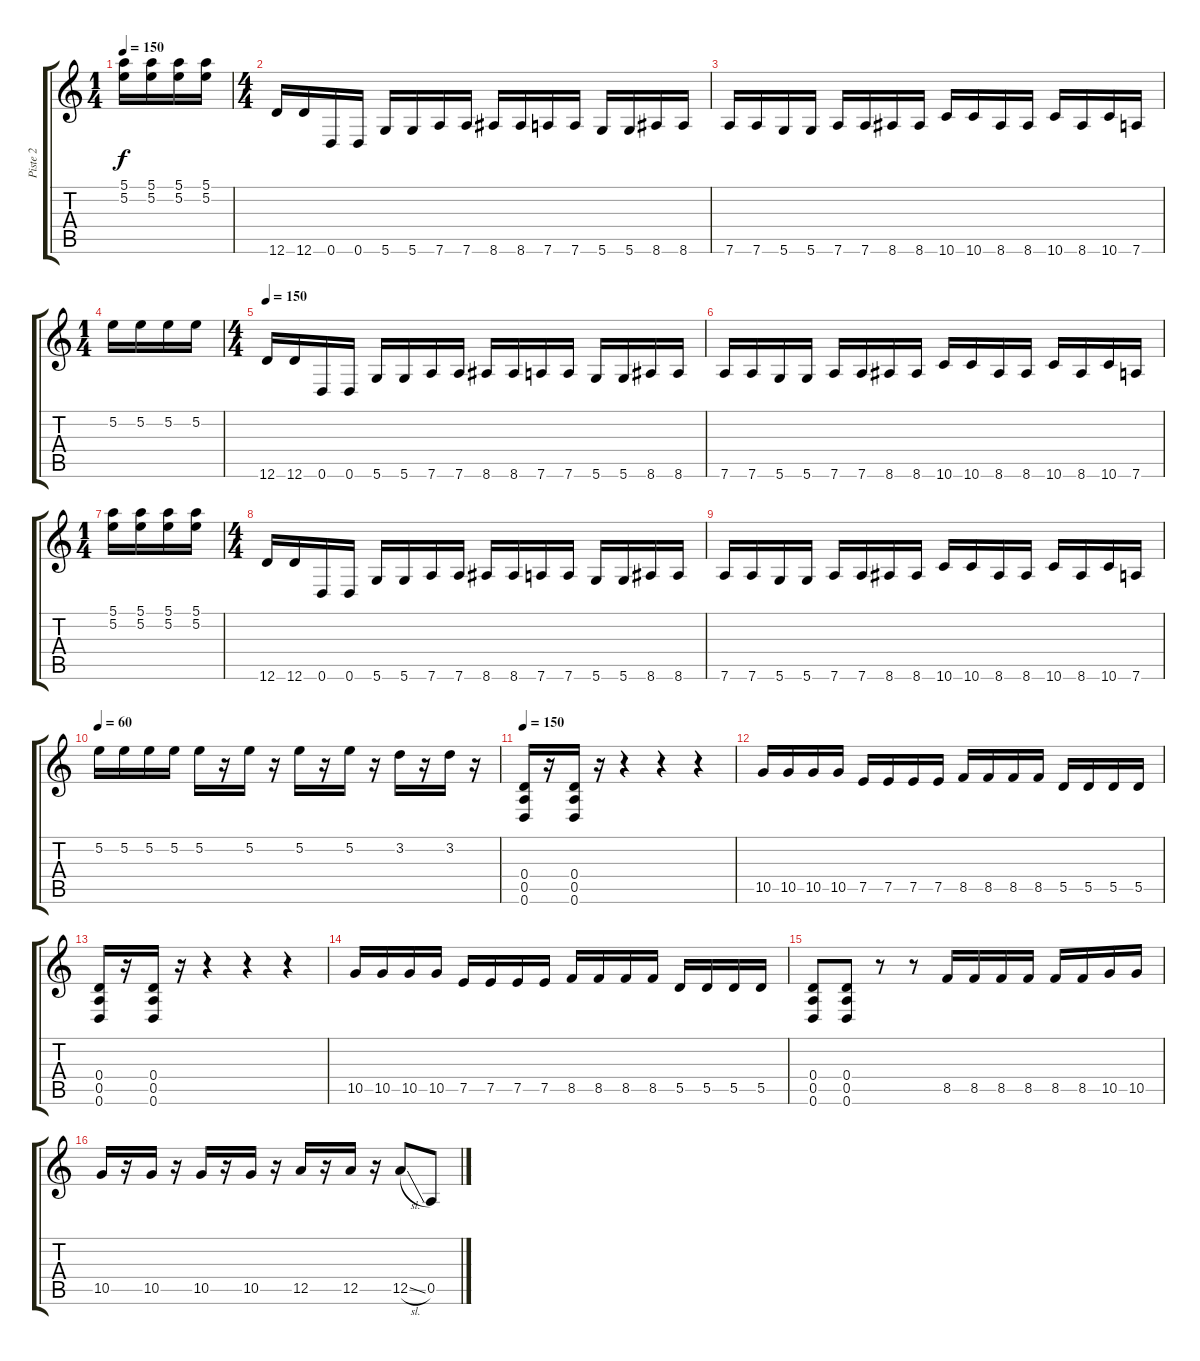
\track ("Piste 2" "Piste 2") {instrument distortionguitar}
\staff {score tabs}
\tuning (E4 B3 G3 D3 A2 D2) {hide}
\ts (1 4)
\tempo 150
\clef g2
\ks c
(5.1 5.2).16{dy f instrument guitarharmonics} (5.1 5.2).16 (5.1 5.2).16 (5.1 5.2).16 |
\ts (4 4)
12.6.16{instrument distortionguitar} 12.6.16 0.6.16 0.6.16 5.6.16 5.6.16 7.6.16 7.6.16 8.6.16 8.6.16 7.6.16 7.6.16 5.6.16 5.6.16 8.6.16 8.6.16 |
7.6.16 7.6.16 5.6.16 5.6.16 7.6.16 7.6.16 8.6.16 8.6.16 10.6.16 10.6.16 8.6.16 8.6.16 10.6.16 8.6.16 10.6.16 7.6.16 |
\ts (1 4)
5.2.16 5.2.16 5.2.16 5.2.16 |
\ts (4 4)
\tempo 150
12.6.16 12.6.16 0.6.16 0.6.16 5.6.16 5.6.16 7.6.16 7.6.16 8.6.16 8.6.16 7.6.16 7.6.16 5.6.16 5.6.16 8.6.16 8.6.16 |
7.6.16 7.6.16 5.6.16 5.6.16 7.6.16 7.6.16 8.6.16 8.6.16 10.6.16 10.6.16 8.6.16 8.6.16 10.6.16 8.6.16 10.6.16 7.6.16 |
\ts (1 4)
(5.1 5.2).16{instrument guitarharmonics} (5.1 5.2).16 (5.1 5.2).16 (5.1 5.2).16 |
\ts (4 4)
12.6.16{instrument distortionguitar} 12.6.16 0.6.16 0.6.16 5.6.16 5.6.16 7.6.16 7.6.16 8.6.16 8.6.16 7.6.16 7.6.16 5.6.16 5.6.16 8.6.16 8.6.16 |
7.6.16 7.6.16 5.6.16 5.6.16 7.6.16 7.6.16 8.6.16 8.6.16 10.6.16 10.6.16 8.6.16 8.6.16 10.6.16 8.6.16 10.6.16 7.6.16 |
\tempo 60
5.2.16 5.2.16 5.2.16 5.2.16 5.2.16 r.16 5.2.16 r.16 5.2.16 r.16 5.2.16 r.16 3.2.16 r.16 3.2.16 r.16 |
\tempo 150
(0.4 0.5 0.6).16 r.16 (0.4 0.5 0.6).16 r.16 r.4 r.4 r.4 |
10.5.16 10.5.16 10.5.16 10.5.16 7.5.16 7.5.16 7.5.16 7.5.16 8.5.16 8.5.16 8.5.16 8.5.16 5.5.16 5.5.16 5.5.16 5.5.16 |
(0.4 0.5 0.6).16 r.16 (0.4 0.5 0.6).16 r.16 r.4 r.4 r.4 |
10.5.16 10.5.16 10.5.16 10.5.16 7.5.16 7.5.16 7.5.16 7.5.16 8.5.16 8.5.16 8.5.16 8.5.16 5.5.16 5.5.16 5.5.16 5.5.16 |
(0.4 0.5 0.6).8 (0.4 0.5 0.6).8 r.8 r.8 8.5.16 8.5.16 8.5.16 8.5.16 8.5.16 8.5.16 10.5.16 10.5.16 |
10.5.16 r.16 10.5.16 r.16 10.5.16 r.16 10.5.16 r.16 12.5.16 r.16 12.5.16 r.16 12.5{sl}.8 0.5.8
